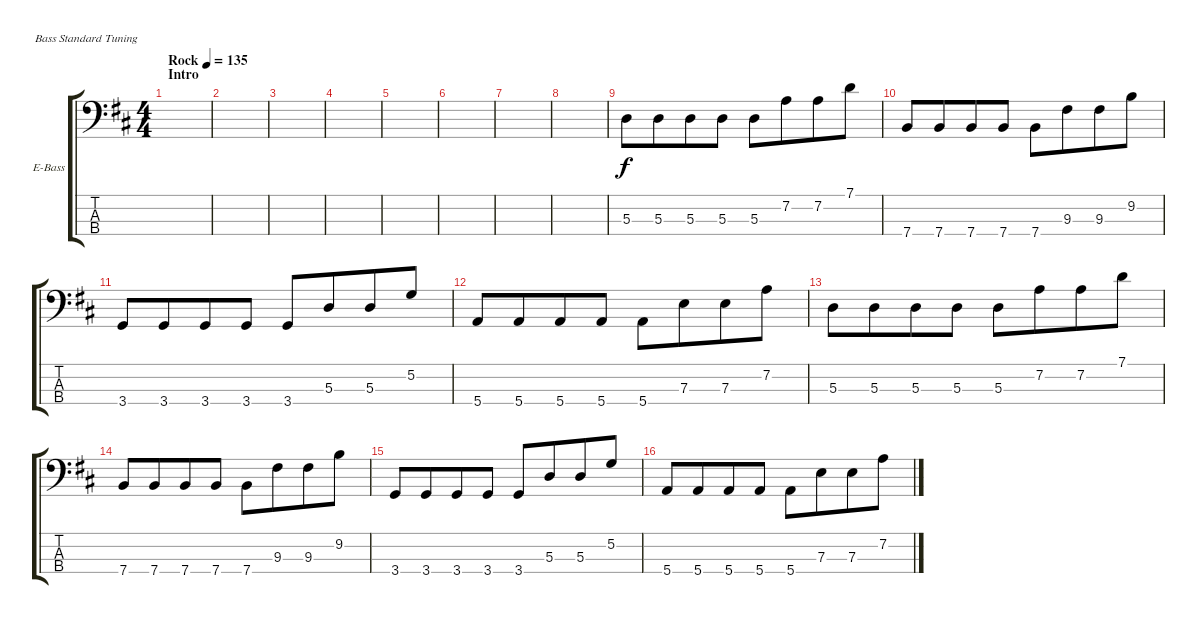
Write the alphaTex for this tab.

\defaultSystemsLayout 4
\bracketExtendMode groupsimilarinstruments
\firstSystemTrackNameOrientation horizontal
\otherSystemsTrackNameOrientation horizontal
\track ("Electric Bass" "E-Bass") {instrument electricbassfinger}
\staff {score tabs}
\tuning (G2 D2 A1 E1)
\ts (4 4)
\beaming (8 4 4)
\section ("" "Intro")
\tempo (135 "Rock")
\clef f4
\scale
1.13871
\ks d
|
\scale
0.930643 |
\scale
0.930643 |
\scale
1.07818 |
\scale
0.960908 |
\scale
0.960908 |
\scale
1.07818 |
\scale
0.960908 |
\scale
0.960908 5.3.8 5.3.8 5.3.8 5.3.8 5.3.8 7.2.8 7.2.8 7.1.8 |
\scale
1.07818 7.4.8 7.4.8 7.4.8 7.4.8 7.4.8 9.3.8 9.3.8 9.2.8 |
\scale
0.960908 3.4.8 3.4.8 3.4.8 3.4.8 3.4.8 5.3.8 5.3.8 5.2.8 |
\scale
0.960908 5.4.8 5.4.8 5.4.8 5.4.8 5.4.8 7.3.8 7.3.8 7.2.8 |
\scale
1.07818 5.3.8 5.3.8 5.3.8 5.3.8 5.3.8 7.2.8 7.2.8 7.1.8 |
\scale
0.960908 7.4.8 7.4.8 7.4.8 7.4.8 7.4.8 9.3.8 9.3.8 9.2.8 |
\scale
0.960908 3.4.8 3.4.8 3.4.8 3.4.8 3.4.8 5.3.8 5.3.8 5.2.8 |
\scale
1.07818 5.4.8 5.4.8 5.4.8 5.4.8 5.4.8 7.3.8 7.3.8 7.2.8
